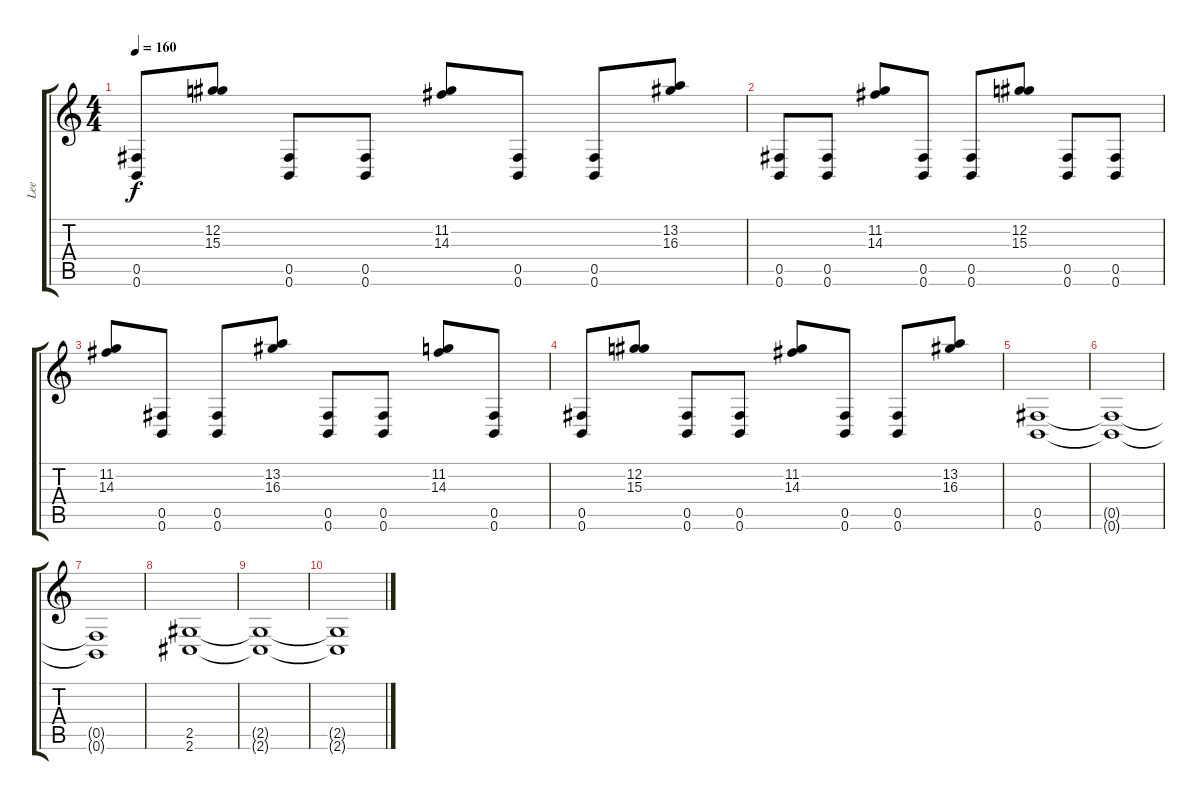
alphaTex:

\track ("Lee" "Lee") {instrument distortionguitar}
\staff {score tabs}
\tuning (Db4 Ab3 E3 B2 Gb2 B1) {hide}
\ts (4 4)
\tempo 160
\clef g2
\ks c
(0.5 0.6).8{dy f} (12.2 15.3).8 (0.5 0.6).8 (0.5 0.6).8 (11.2 14.3).8 (0.5 0.6).8 (0.5 0.6).8 (13.2 16.3).8 |
(0.5 0.6).8 (0.5 0.6).8 (11.2 14.3).8 (0.5 0.6).8 (0.5 0.6).8 (12.2 15.3).8 (0.5 0.6).8 (0.5 0.6).8 |
(11.2 14.3).8 (0.5 0.6).8 (0.5 0.6).8 (13.2 16.3).8 (0.5 0.6).8 (0.5 0.6).8 (11.2 14.3).8 (0.5 0.6).8 |
(0.5 0.6).8 (12.2 15.3).8 (0.5 0.6).8 (0.5 0.6).8 (11.2 14.3).8 (0.5 0.6).8 (0.5 0.6).8 (13.2 16.3).8 |
(0.5 0.6).1 |
(0.5{t} 0.6{t}).1 |
(0.5{t} 0.6{t}).1 |
(2.5 2.6).1 |
(2.5{t} 2.6{t}).1 |
(2.5{t} 2.6{t}).1
